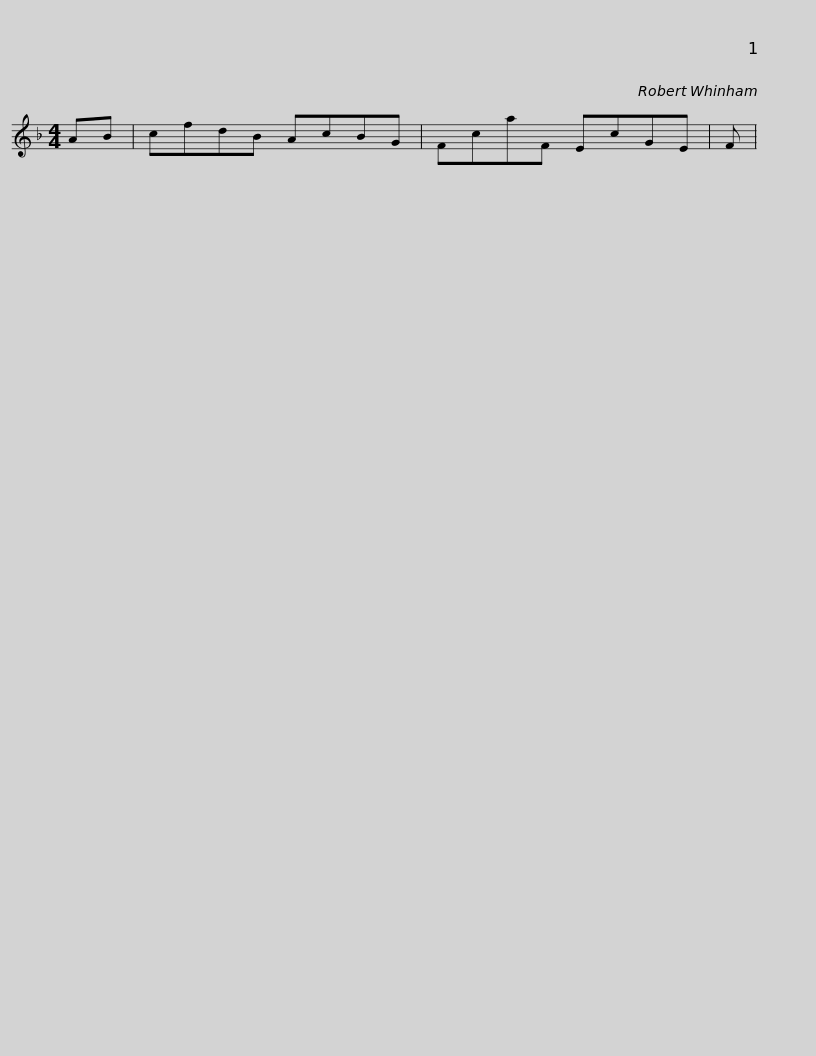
X:1
L:1/8
M:4/4
I:linebreak $
K:F
V:1 treble
V:1
 AB | cfdB AcBG | FcaF EcGE | F | %4
